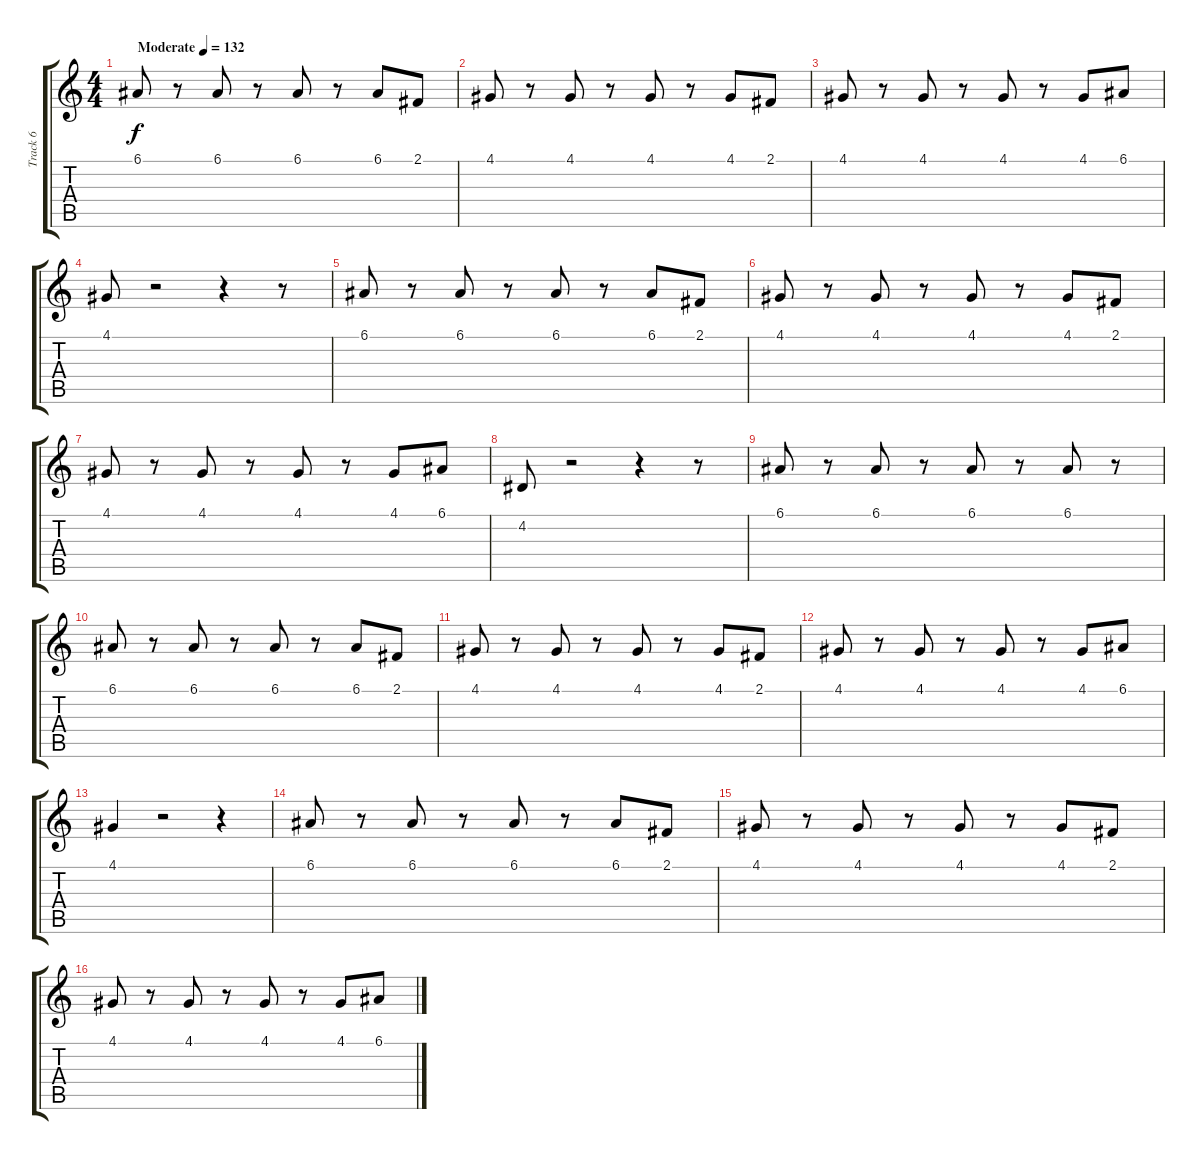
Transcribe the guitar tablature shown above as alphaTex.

\track ("Track 6" "Track 6") {instrument lead1square}
\staff {score tabs}
\tuning (E4 B3 G3 D3 A2 E2) {hide}
\ts (4 4)
\tempo (132 "Moderate")
\clef g2
\ks c
6.1.8{dy f instrument lead1square} r.8 6.1.8 r.8 6.1.8 r.8 6.1.8 2.1.8 |
4.1.8 r.8 4.1.8 r.8 4.1.8 r.8 4.1.8 2.1.8 |
4.1.8 r.8 4.1.8 r.8 4.1.8 r.8 4.1.8 6.1.8 |
4.1.8 r.2 r.4 r.8 |
6.1.8 r.8 6.1.8 r.8 6.1.8 r.8 6.1.8 2.1.8 |
4.1.8 r.8 4.1.8 r.8 4.1.8 r.8 4.1.8 2.1.8 |
4.1.8 r.8 4.1.8 r.8 4.1.8 r.8 4.1.8 6.1.8 |
4.2.8 r.2 r.4 r.8{volume 0} |
6.1.8{volume 16} r.8 6.1.8 r.8 6.1.8 r.8 6.1.8 r.8 |
6.1.8{volume 16} r.8 6.1.8 r.8 6.1.8 r.8 6.1.8 2.1.8 |
4.1.8 r.8 4.1.8 r.8 4.1.8 r.8 4.1.8 2.1.8 |
4.1.8 r.8 4.1.8 r.8 4.1.8 r.8 4.1.8 6.1.8 |
4.1.4 r.2 r.4 |
6.1.8 r.8 6.1.8 r.8 6.1.8 r.8 6.1.8 2.1.8 |
4.1.8 r.8 4.1.8 r.8 4.1.8 r.8 4.1.8 2.1.8 |
4.1.8 r.8 4.1.8 r.8 4.1.8 r.8 4.1.8 6.1.8
